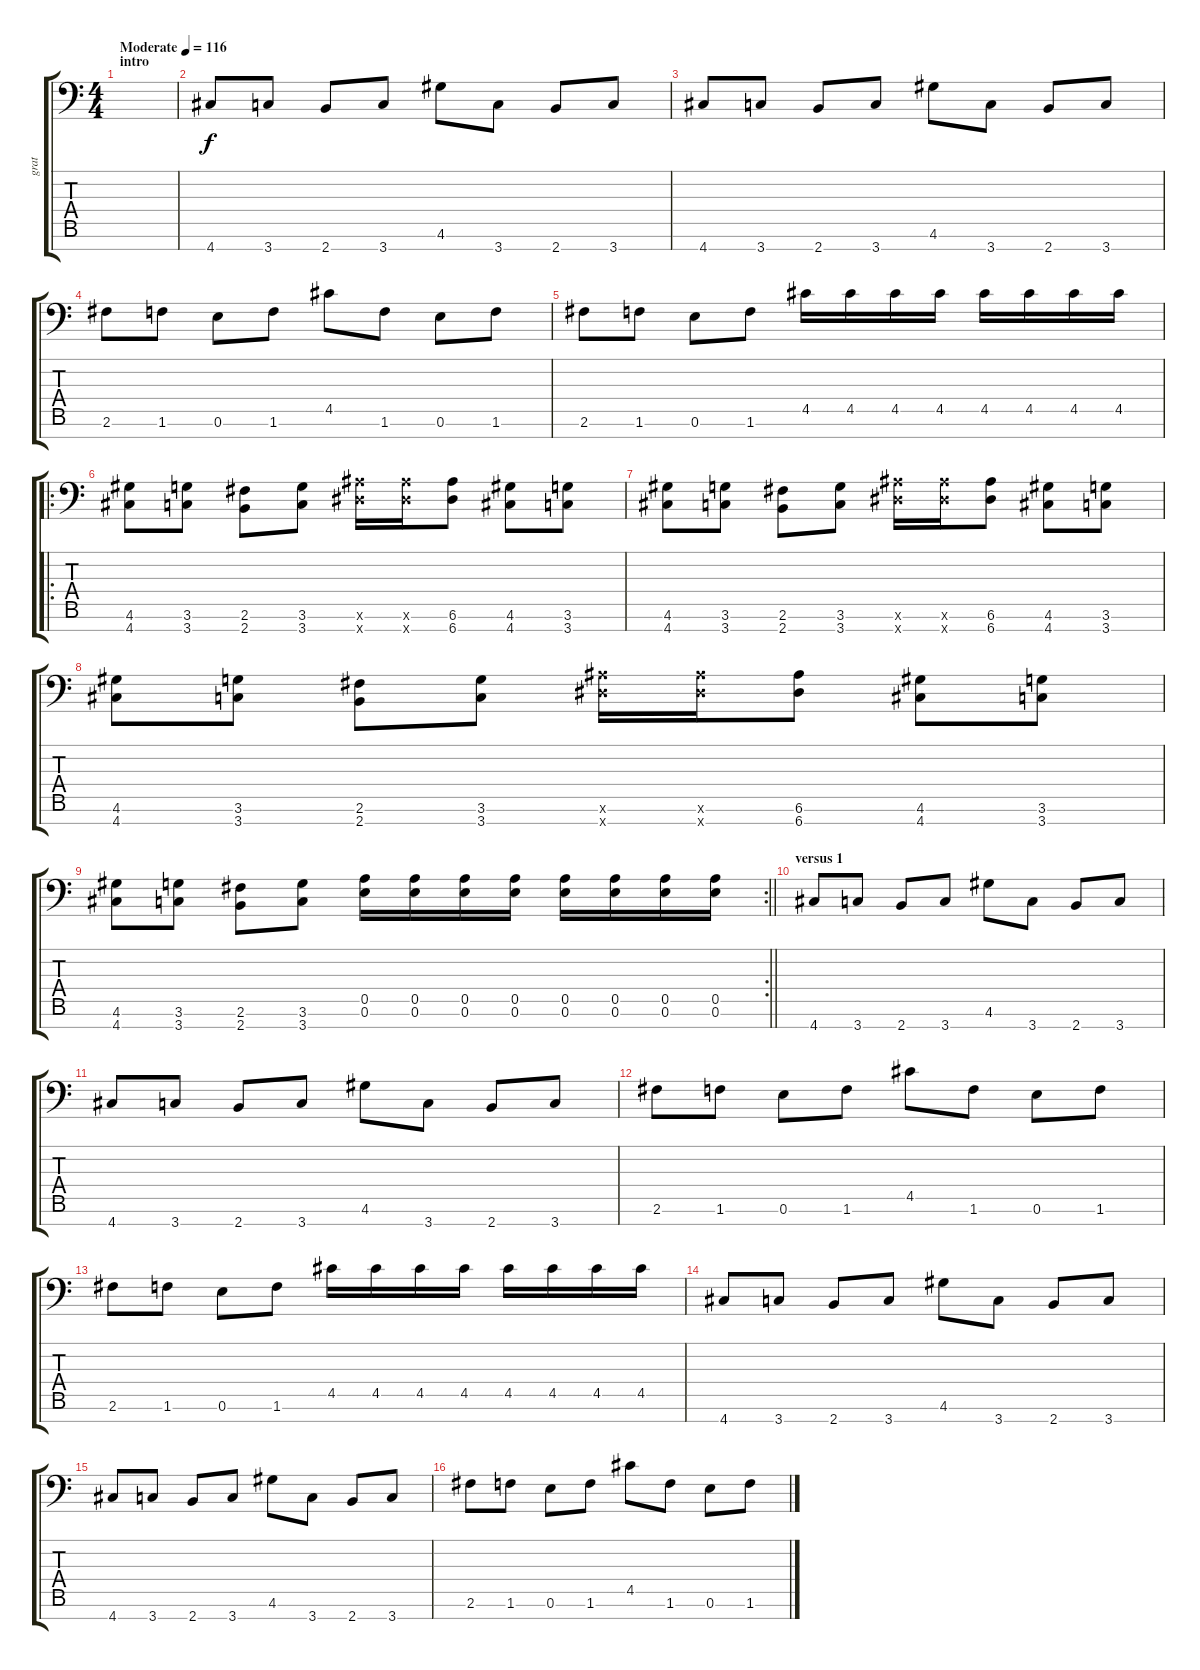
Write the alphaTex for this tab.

\track ("grat" "grat") {instrument distortionguitar}
\staff {score tabs}
\tuning (E4 B3 G3 D3 A2 E2 A1) {hide}
\ts (4 4)
\section ("" "intro")
\tempo (116 "Moderate")
\clef f4
\ks c
|
4.7.8 3.7.8 2.7.8 3.7.8 4.6.8 3.7.8 2.7.8 3.7.8 |
4.7.8 3.7.8 2.7.8 3.7.8 4.6.8 3.7.8 2.7.8 3.7.8 |
2.6.8 1.6.8 0.6.8 1.6.8 4.5.8 1.6.8 0.6.8 1.6.8 |
2.6.8 1.6.8 0.6.8 1.6.8 4.5.16 4.5.16 4.5.16 4.5.16 4.5.16 4.5.16 4.5.16 4.5.16 |
\ro
(4.6 4.7).8 (3.6 3.7).8 (2.6 2.7).8 (3.6 3.7).8 (6.6{x} 6.7{x}).16 (6.6{x} 6.7{x}).16 (6.6 6.7).8 (4.6 4.7).8 (3.6 3.7).8 |
(4.6 4.7).8 (3.6 3.7).8 (2.6 2.7).8 (3.6 3.7).8 (6.6{x} 6.7{x}).16 (6.6{x} 6.7{x}).16 (6.6 6.7).8 (4.6 4.7).8 (3.6 3.7).8 |
(4.6 4.7).8 (3.6 3.7).8 (2.6 2.7).8 (3.6 3.7).8 (6.6{x} 6.7{x}).16 (6.6{x} 6.7{x}).16 (6.6 6.7).8 (4.6 4.7).8 (3.6 3.7).8 |
\rc 2
\barLineRight lightlight
(4.6 4.7).8 (3.6 3.7).8 (2.6 2.7).8 (3.6 3.7).8 (0.5 0.6).16 (0.5 0.6).16 (0.5 0.6).16 (0.5 0.6).16 (0.5 0.6).16 (0.5 0.6).16 (0.5 0.6).16 (0.5 0.6).16 |
\section ("" "versus 1")
4.7.8 3.7.8 2.7.8 3.7.8 4.6.8 3.7.8 2.7.8 3.7.8 |
4.7.8 3.7.8 2.7.8 3.7.8 4.6.8 3.7.8 2.7.8 3.7.8 |
2.6.8 1.6.8 0.6.8 1.6.8 4.5.8 1.6.8 0.6.8 1.6.8 |
2.6.8 1.6.8 0.6.8 1.6.8 4.5.16 4.5.16 4.5.16 4.5.16 4.5.16 4.5.16 4.5.16 4.5.16 |
4.7.8 3.7.8 2.7.8 3.7.8 4.6.8 3.7.8 2.7.8 3.7.8 |
4.7.8 3.7.8 2.7.8 3.7.8 4.6.8 3.7.8 2.7.8 3.7.8 |
2.6.8 1.6.8 0.6.8 1.6.8 4.5.8 1.6.8 0.6.8 1.6.8
